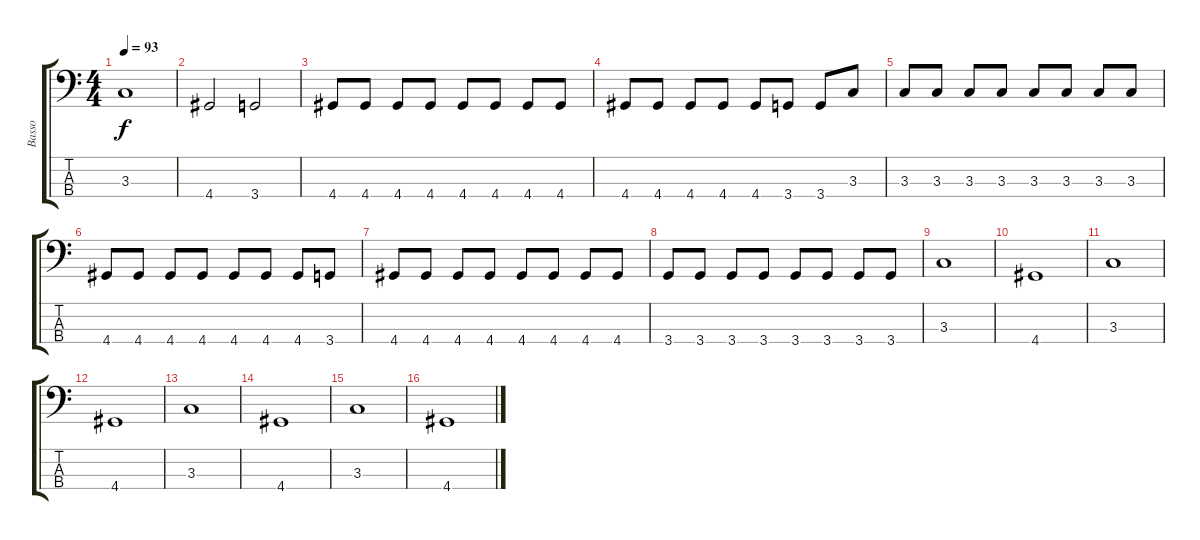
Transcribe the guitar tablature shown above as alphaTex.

\track ("Basso" "Basso") {instrument electricbasspick}
\staff {score tabs}
\tuning (G2 D2 A1 E1) {hide}
\ts (4 4)
\tempo 93
\clef f4
\ks c
3.3.1{dy f} |
4.4.2 3.4.2 |
4.4.8 4.4.8 4.4.8 4.4.8 4.4.8 4.4.8 4.4.8 4.4.8 |
4.4.8 4.4.8 4.4.8 4.4.8 4.4.8 3.4.8 3.4.8 3.3.8 |
3.3.8 3.3.8 3.3.8 3.3.8 3.3.8 3.3.8 3.3.8 3.3.8 |
4.4.8 4.4.8 4.4.8 4.4.8 4.4.8 4.4.8 4.4.8 3.4.8 |
4.4.8 4.4.8 4.4.8 4.4.8 4.4.8 4.4.8 4.4.8 4.4.8 |
3.4.8 3.4.8 3.4.8 3.4.8 3.4.8 3.4.8 3.4.8 3.4.8 |
3.3.1 |
4.4.1 |
3.3.1 |
4.4.1 |
3.3.1 |
4.4.1 |
3.3.1 |
4.4.1
